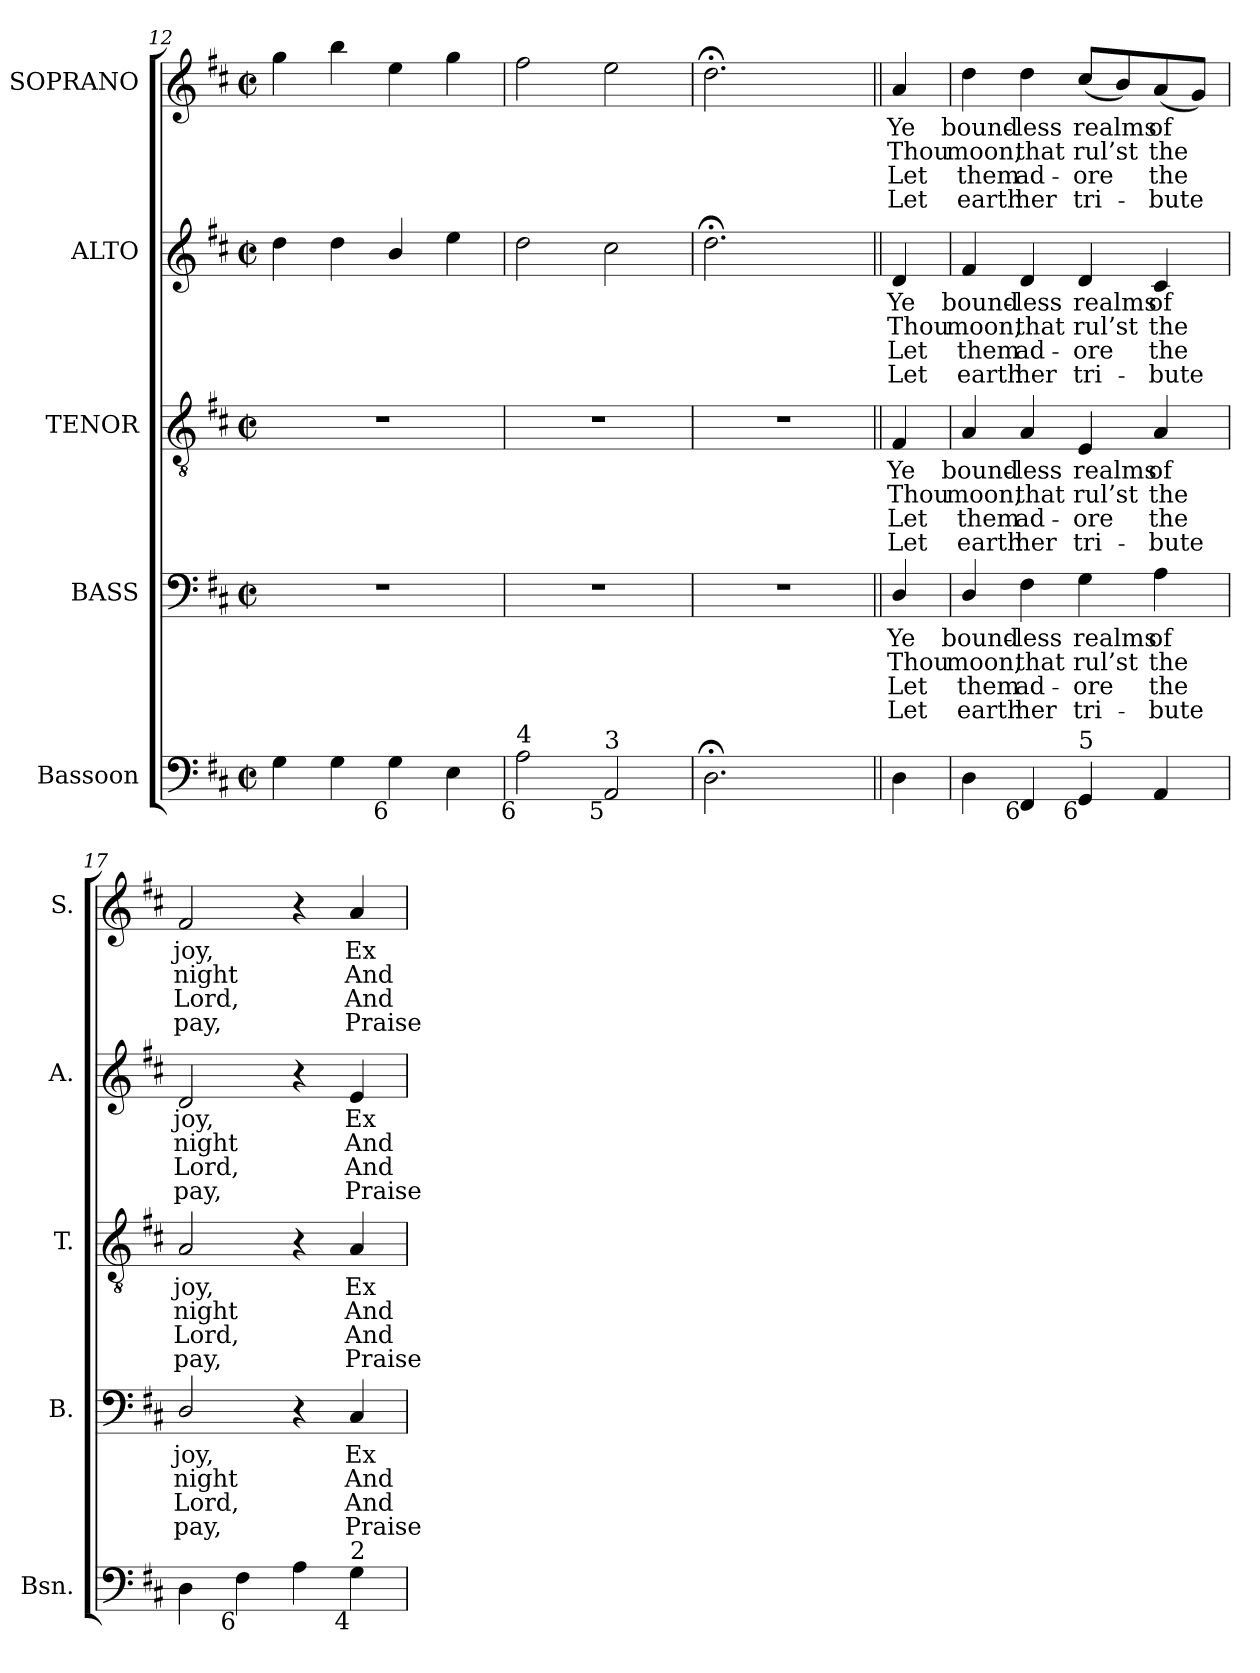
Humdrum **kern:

**kern	**kern	**text	**text	**text	**text	**kern	**text	**text	**text	**text	**kern	**text	**text	**text	**text	**kern	**text	**text	**text	**text
*part5	*part4	*part4	*part4	*part4	*part4	*part3	*part3	*part3	*part3	*part3	*part2	*part2	*part2	*part2	*part2	*part1	*part1	*part1	*part1	*part1
*staff5	*staff4	*staff4	*staff4	*staff4	*staff4	*staff3	*staff3	*staff3	*staff3	*staff3	*staff2	*staff2	*staff2	*staff2	*staff2	*staff1	*staff1	*staff1	*staff1	*staff1
*I"Bassoon	*I"BASS	*	*	*	*	*I"TENOR	*	*	*	*	*I"ALTO	*	*	*	*	*I"SOPRANO	*	*	*	*
*I'Bsn.	*I'B.	*	*	*	*	*I'T.	*	*	*	*	*I'A.	*	*	*	*	*I'S.	*	*	*	*
*clefF4	*clefF4	*	*	*	*	*clefGv2	*	*	*	*	*clefG2	*	*	*	*	*clefG2	*	*	*	*
*	*	*	*	*	*	*ITrd7c12	*	*	*	*	*	*	*	*	*	*	*	*	*	*
*k[f#c#]	*k[f#c#]	*	*	*	*	*k[f#c#]	*	*	*	*	*k[f#c#]	*	*	*	*	*k[f#c#]	*	*	*	*
*D:	*D:	*	*	*	*	*D:	*	*	*	*	*D:	*	*	*	*	*D:	*	*	*	*
*M2/2	*M2/2	*	*	*	*	*M2/2	*	*	*	*	*M2/2	*	*	*	*	*M2/2	*	*	*	*
*met(c|)	*met(c|)	*	*	*	*	*met(c|)	*	*	*	*	*met(c|)	*	*	*	*	*met(c|)	*	*	*	*
=12	=12	=12	=12	=12	=12	=12	=12	=12	=12	=12	=12	=12	=12	=12	=12	=12	=12	=12	=12	=12
4Gi\	1r	.	.	.	.	1r	.	.	.	.	4ddi\	.	.	.	.	4ggi\	.	.	.	.
4Gi\	.	.	.	.	.	.	.	.	.	.	4ddi\	.	.	.	.	4bbi\	.	.	.	.
!LO:TX:b:rj:t=6	!	!	!	!	!	!	!	!	!	!	!	!	!	!	!	!	!	!	!	!
4Gi\	.	.	.	.	.	.	.	.	.	.	4bi/	.	.	.	.	4eei\	.	.	.	.
4Ei\	.	.	.	.	.	.	.	.	.	.	4eei\	.	.	.	.	4ggi\	.	.	.	.
=13	=13	=13	=13	=13	=13	=13	=13	=13	=13	=13	=13	=13	=13	=13	=13	=13	=13	=13	=13	=13
!LO:TX:b:rj:t=6	!	!	!	!	!	!	!	!	!	!	!	!	!	!	!	!	!	!	!	!
!LO:TX:t=4	!	!	!	!	!	!	!	!	!	!	!	!	!	!	!	!	!	!	!	!
2Ai\	1r	.	.	.	.	1r	.	.	.	.	2ddi\	.	.	.	.	2ff#i\	.	.	.	.
!LO:TX:b:rj:t=5	!	!	!	!	!	!	!	!	!	!	!	!	!	!	!	!	!	!	!	!
!LO:TX:t=3	!	!	!	!	!	!	!	!	!	!	!	!	!	!	!	!	!	!	!	!
2AAi/	.	.	.	.	.	.	.	.	.	.	2cc#i\	.	.	.	.	2eei\	.	.	.	.
=14	=14	=14	=14	=14	=14	=14	=14	=14	=14	=14	=14	=14	=14	=14	=14	=14	=14	=14	=14	=14
!	!LO:N:vis=1	!	!	!	!	!LO:N:vis=1	!	!	!	!	!	!	!	!	!	!	!	!	!	!
2.D;i\	1r	.	.	.	.	1r	.	.	.	.	2.dd;i\	.	.	.	.	2.dd;i\	.	.	.	.
4ryy	.	.	.	.	.	.	.	.	.	.	4ryy	.	.	.	.	4ryy	.	.	.	.
!!LO:PB:g=z
=15||	=15||	=15||	=15||	=15||	=15||	=15||	=15||	=15||	=15||	=15||	=15||	=15||	=15||	=15||	=15||	=15||	=15||	=15||	=15||	=15||
!	!	!LO:LY:b:color=#000000	!LO:LY:b:color=#000000	!LO:LY:b:color=#000000	!LO:LY:b:color=#000000	!	!	!	!	!	!	!	!	!	!	!	!	!	!	!
!	!	!	!	!	!	!	!LO:LY:b:color=#000000	!LO:LY:b:color=#000000	!LO:LY:b:color=#000000	!LO:LY:b:color=#000000	!	!	!	!	!	!	!	!	!	!
!	!	!	!	!	!	!	!	!	!	!	!	!LO:LY:b:color=#000000	!LO:LY:b:color=#000000	!LO:LY:b:color=#000000	!LO:LY:b:color=#000000	!	!	!	!	!
!	!	!	!	!	!	!	!	!	!	!	!	!	!	!	!	!	!LO:LY:b:color=#000000	!LO:LY:b:color=#000000	!LO:LY:b:color=#000000	!LO:LY:b:color=#000000
4Di\	4Di/	Ye	Thou	Let	Let	4FF#i/	Ye	Thou	Let	Let	4di/	Ye	Thou	Let	Let	4ai/	Ye	Thou	Let	Let
=16	=16	=16	=16	=16	=16	=16	=16	=16	=16	=16	=16	=16	=16	=16	=16	=16	=16	=16	=16	=16
!	!	!LO:LY:b:color=#000000	!LO:LY:b:color=#000000	!LO:LY:b:color=#000000	!LO:LY:b:color=#000000	!	!	!	!	!	!	!	!	!	!	!	!	!	!	!
!	!	!	!	!	!	!	!LO:LY:b:color=#000000	!LO:LY:b:color=#000000	!LO:LY:b:color=#000000	!LO:LY:b:color=#000000	!	!	!	!	!	!	!	!	!	!
!	!	!	!	!	!	!	!	!	!	!	!	!LO:LY:b:color=#000000	!LO:LY:b:color=#000000	!LO:LY:b:color=#000000	!LO:LY:b:color=#000000	!	!	!	!	!
!	!	!	!	!	!	!	!	!	!	!	!	!	!	!	!	!	!LO:LY:b:color=#000000	!LO:LY:b:color=#000000	!LO:LY:b:color=#000000	!LO:LY:b:color=#000000
4Di\	4Di/	bound-	moon,	them	earth	4AAi/	bound-	moon,	them	earth	4f#i/	bound-	moon,	them	earth	4ddi\	bound-	moon,	them	earth
!	!	!LO:LY:b:color=#000000	!LO:LY:b:color=#000000	!LO:LY:b:color=#000000	!LO:LY:b:color=#000000	!	!	!	!	!	!	!	!	!	!	!	!	!	!	!
!	!	!	!	!	!	!	!LO:LY:b:color=#000000	!LO:LY:b:color=#000000	!LO:LY:b:color=#000000	!LO:LY:b:color=#000000	!	!	!	!	!	!	!	!	!	!
!	!	!	!	!	!	!	!	!	!	!	!	!LO:LY:b:color=#000000	!LO:LY:b:color=#000000	!LO:LY:b:color=#000000	!LO:LY:b:color=#000000	!	!	!	!	!
!LO:TX:b:rj:t=6	!	!	!	!	!	!	!	!	!	!	!	!	!	!	!	!	!	!	!	!
!	!	!	!	!	!	!	!	!	!	!	!	!	!	!	!	!	!LO:LY:b:color=#000000	!LO:LY:b:color=#000000	!LO:LY:b:color=#000000	!LO:LY:b:color=#000000
4FF#i/	4F#i\	-less	that	ad-	-her	4AAi/	-less	that	ad-	-her	4di/	-less	that	ad-	-her	4ddi\	-less	that	ad-	-her
!	!	!LO:LY:b:color=#000000	!LO:LY:b:color=#000000	!LO:LY:b:color=#000000	!LO:LY:b:color=#000000	!	!	!	!	!	!	!	!	!	!	!	!	!	!	!
!	!	!	!	!	!	!	!LO:LY:b:color=#000000	!LO:LY:b:color=#000000	!LO:LY:b:color=#000000	!LO:LY:b:color=#000000	!	!	!	!	!	!	!	!	!	!
!	!	!	!	!	!	!	!	!	!	!	!	!LO:LY:b:color=#000000	!LO:LY:b:color=#000000	!LO:LY:b:color=#000000	!LO:LY:b:color=#000000	!	!	!	!	!
!LO:TX:b:rj:t=6	!	!	!	!	!	!	!	!	!	!	!	!	!	!	!	!	!	!	!	!
!LO:TX:t=5	!	!	!	!	!	!	!	!	!	!	!	!	!	!	!	!	!	!	!	!
!	!	!	!	!	!	!	!	!	!	!	!	!	!	!	!	!	!LO:LY:b:color=#000000	!LO:LY:b:color=#000000	!LO:LY:b:color=#000000	!LO:LY:b:color=#000000
4GGi/	4Gi\	realms	rul’st	ore	tri-	4EEi/	realms	rul’st	ore	tri-	4di/	realms	rul’st	ore	tri-	(8cc#i/L	realms	rul’st	ore	tri-
.	.	.	.	.	.	.	.	.	.	.	.	.	.	.	.	8bi/)	.	.	.	.
!	!	!LO:LY:b:color=#000000	!LO:LY:b:color=#000000	!LO:LY:b:color=#000000	!LO:LY:b:color=#000000	!	!	!	!	!	!	!	!	!	!	!	!	!	!	!
!	!	!	!	!	!	!	!LO:LY:b:color=#000000	!LO:LY:b:color=#000000	!LO:LY:b:color=#000000	!LO:LY:b:color=#000000	!	!	!	!	!	!	!	!	!	!
!	!	!	!	!	!	!	!	!	!	!	!	!LO:LY:b:color=#000000	!LO:LY:b:color=#000000	!LO:LY:b:color=#000000	!LO:LY:b:color=#000000	!	!	!	!	!
!	!	!	!	!	!	!	!	!	!	!	!	!	!	!	!	!	!LO:LY:b:color=#000000	!LO:LY:b:color=#000000	!LO:LY:b:color=#000000	!LO:LY:b:color=#000000
4AAi/	4Ai\	of	the	-the	bute	4AAi/	of	the	-the	bute	4c#i/	of	the	-the	bute	(8ai/	of	the	-the	bute
.	.	.	.	.	.	.	.	.	.	.	.	.	.	.	.	8gi/J)	.	.	.	.
=17	=17	=17	=17	=17	=17	=17	=17	=17	=17	=17	=17	=17	=17	=17	=17	=17	=17	=17	=17	=17
!	!	!LO:LY:b:color=#000000	!LO:LY:b:color=#000000	!LO:LY:b:color=#000000	!LO:LY:b:color=#000000	!	!	!	!	!	!	!	!	!	!	!	!	!	!	!
!	!	!	!	!	!	!	!LO:LY:b:color=#000000	!LO:LY:b:color=#000000	!LO:LY:b:color=#000000	!LO:LY:b:color=#000000	!	!	!	!	!	!	!	!	!	!
!	!	!	!	!	!	!	!	!	!	!	!	!LO:LY:b:color=#000000	!LO:LY:b:color=#000000	!LO:LY:b:color=#000000	!LO:LY:b:color=#000000	!	!	!	!	!
!	!	!	!	!	!	!	!	!	!	!	!	!	!	!	!	!	!LO:LY:b:color=#000000	!LO:LY:b:color=#000000	!LO:LY:b:color=#000000	!LO:LY:b:color=#000000
4Di\	2Di/	joy,	night	Lord,	pay,	2AAi/	joy,	night	Lord,	pay,	2di/	joy,	night	Lord,	pay,	2f#i/	joy,	night	Lord,	pay,
!LO:TX:b:rj:t=6	!	!	!	!	!	!	!	!	!	!	!	!	!	!	!	!	!	!	!	!
4F#i\	.	.	.	.	.	.	.	.	.	.	.	.	.	.	.	.	.	.	.	.
4Ai\	4r	.	.	.	.	4r	.	.	.	.	4r	.	.	.	.	4r	.	.	.	.
!	!	!LO:LY:b:color=#000000	!LO:LY:b:color=#000000	!LO:LY:b:color=#000000	!LO:LY:b:color=#000000	!	!	!	!	!	!	!	!	!	!	!	!	!	!	!
!	!	!	!	!	!	!	!LO:LY:b:color=#000000	!LO:LY:b:color=#000000	!LO:LY:b:color=#000000	!LO:LY:b:color=#000000	!	!	!	!	!	!	!	!	!	!
!	!	!	!	!	!	!	!	!	!	!	!	!LO:LY:b:color=#000000	!LO:LY:b:color=#000000	!LO:LY:b:color=#000000	!LO:LY:b:color=#000000	!	!	!	!	!
!LO:TX:b:rj:t=4	!	!	!	!	!	!	!	!	!	!	!	!	!	!	!	!	!	!	!	!
!LO:TX:t=2	!	!	!	!	!	!	!	!	!	!	!	!	!	!	!	!	!	!	!	!
!	!	!	!	!	!	!	!	!	!	!	!	!	!	!	!	!	!LO:LY:b:color=#000000	!LO:LY:b:color=#000000	!LO:LY:b:color=#000000	!LO:LY:b:color=#000000
4Gi\	4C#i/	Ex-	And	And	Praise	4AAi/	Ex-	And	And	Praise	4ei/	Ex-	And	And	Praise	4ai/	Ex-	And	And	Praise
=	=	=	=	=	=	=	=	=	=	=	=	=	=	=	=	=	=	=	=	=
*-	*-	*-	*-	*-	*-	*-	*-	*-	*-	*-	*-	*-	*-	*-	*-	*-	*-	*-	*-	*-
